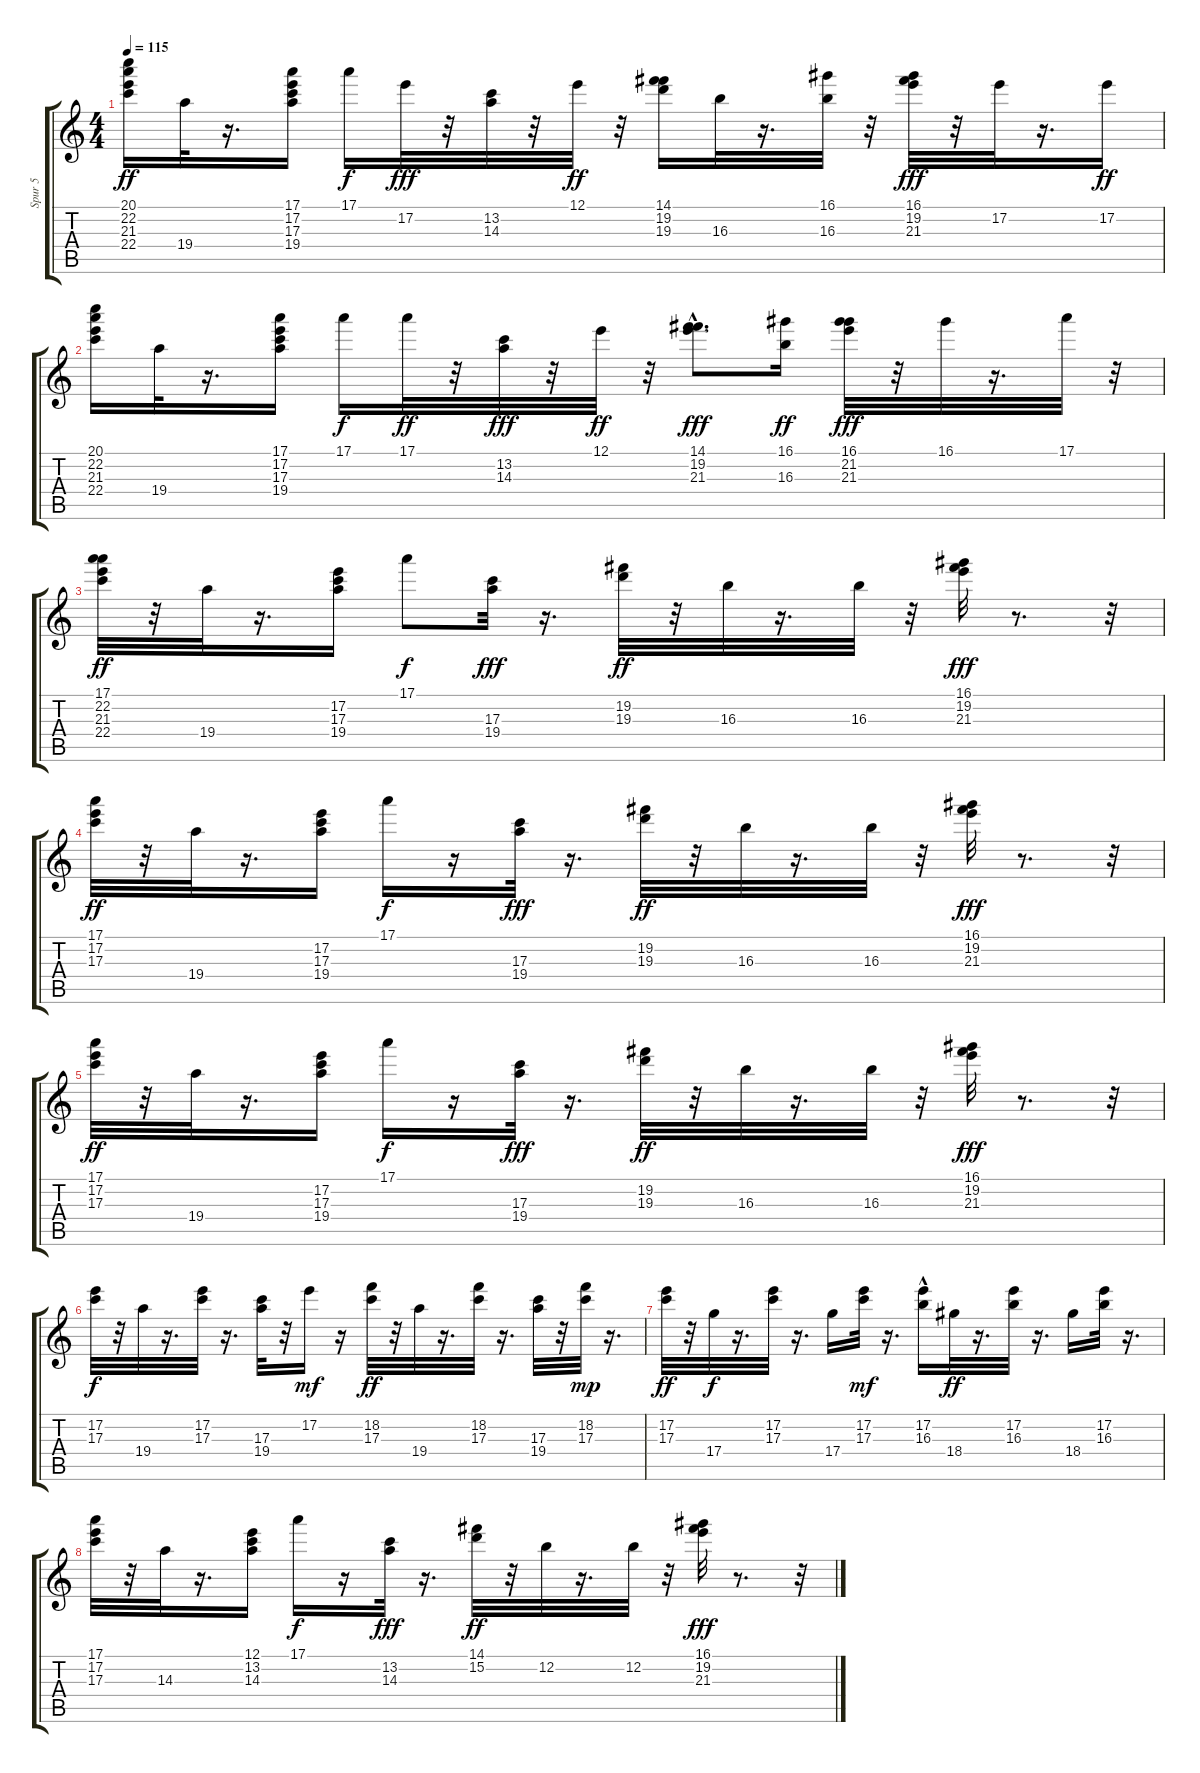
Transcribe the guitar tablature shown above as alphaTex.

\track ("Spur 5" "Spur 5") {instrument acousticguitarsteel}
\staff {score tabs}
\tuning (E4 B3 G3 D3 A2 E2) {hide}
\ts (4 4)
\tempo 115
\clef g2
\ks c
(20.1 22.2 21.3 22.4).16{dy ff} 19.4.32 r.16{d} (17.1 17.2 17.3 19.4).16 17.1.16{dy f} 17.2.32{dy fff} r.32 (13.2 14.3).32 r.32 12.1.32{dy ff} r.32 (14.1 19.2 19.3).16 16.3.32 r.16{d} (16.1 16.3).32 r.32 (16.1 19.2 21.3).32{dy fff} r.32 17.2.32 r.16{d} 17.2.16{dy ff} |
(20.1 22.2 21.3 22.4).16 19.4.32 r.16{d} (17.1 17.2 17.3 19.4).16 17.1.16{dy f} 17.1.32{dy ff} r.32 (13.2 14.3).32{dy fff} r.32 12.1.32{dy ff} r.32 (14.1{hac} 19.2{hac} 21.3).8{d dy fff} (16.1 16.3).16{dy ff} (16.1 21.2 21.3).32{dy fff} r.32 16.1.32 r.16{d} 17.1.32 r.32 |
(17.1 22.2 21.3 22.4).32{dy ff} r.32 19.4.32 r.16{d} (17.2 17.3 19.4).16 17.1.8{dy f} (17.3 19.4).32{dy fff} r.16{d} (19.2 19.3).32{dy ff} r.32 16.3.32 r.16{d} 16.3.32 r.32 (16.1 19.2 21.3).32{dy fff} r.8{d} r.32 |
(17.1 17.2 17.3).32{dy ff} r.32 19.4.32 r.16{d} (17.2 17.3 19.4).16 17.1.16{dy f} r.16 (17.3 19.4).32{dy fff} r.16{d} (19.2 19.3).32{dy ff} r.32 16.3.32 r.16{d} 16.3.32 r.32 (16.1 19.2 21.3).32{dy fff} r.8{d} r.32 |
(17.1 17.2 17.3).32{dy ff} r.32 19.4.32 r.16{d} (17.2 17.3 19.4).16 17.1.16{dy f} r.16 (17.3 19.4).32{dy fff} r.16{d} (19.2 19.3).32{dy ff} r.32 16.3.32 r.16{d} 16.3.32 r.32 (16.1 19.2 21.3).32{dy fff} r.8{d} r.32 |
(17.2 17.3).32{dy f} r.32 19.4.32 r.16{d} (17.2 17.3).32 r.16{d} (17.3 19.4).32 r.32 17.2.16{dy mf} r.16 (18.2 17.3).32{dy ff} r.32 19.4.32 r.16{d} (18.2 17.3).32 r.16{d} (17.3 19.4).32 r.32 (18.2 17.3).32{dy mp} r.16{d} |
(17.2 17.3).32{dy ff} r.32 17.4.32{dy f} r.16{d} (17.2 17.3).32 r.16{d} 17.4.16 (17.2 17.3).32{dy mf} r.16{d} (17.2 16.3{hac}).16 18.4.32{dy ff} r.16{d} (17.2 16.3).32 r.16{d} 18.4.16 (17.2 16.3).32 r.16{d} |
(17.1 17.2 17.3).32 r.32 14.3.32 r.16{d} (12.1 13.2 14.3).16 17.1.16{dy f} r.16 (13.2 14.3).32{dy fff} r.16{d} (14.1 15.2).32{dy ff} r.32 12.2.32 r.16{d} 12.2.32 r.32 (16.1 19.2 21.3).32{dy fff} r.8{d} r.32
